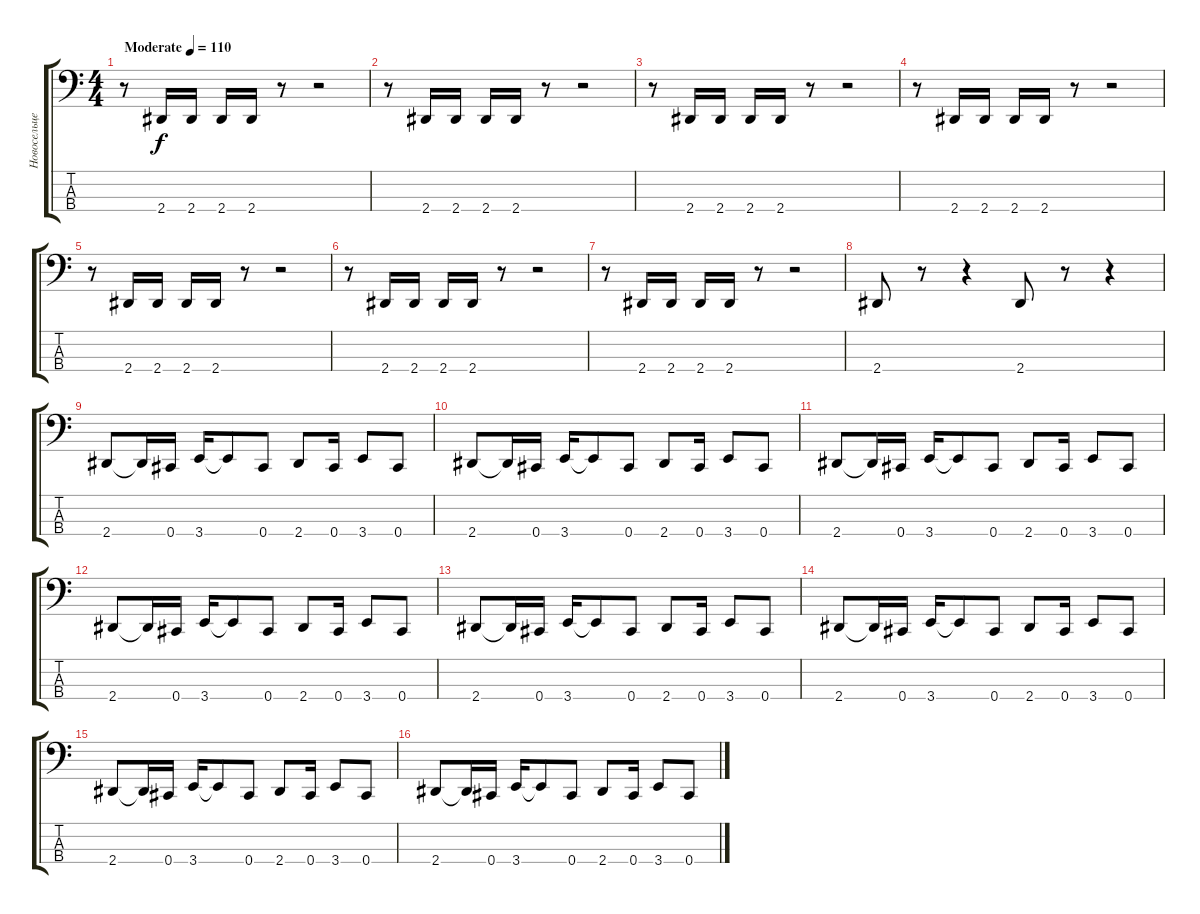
\track ("Новосельцев" "Новосельце") {instrument electricbasspick}
\staff {score tabs}
\tuning (E2 B1 Gb1 Db1) {hide}
\ts (4 4)
\tempo (110 "Moderate")
\clef f4
\ks c
r.8{dy f instrument electricbasspick} 2.4.16 2.4.16 2.4.16 2.4.16 r.8 r.2 |
r.8 2.4.16 2.4.16 2.4.16 2.4.16 r.8 r.2 |
r.8 2.4.16 2.4.16 2.4.16 2.4.16 r.8 r.2 |
r.8 2.4.16 2.4.16 2.4.16 2.4.16 r.8 r.2 |
r.8 2.4.16 2.4.16 2.4.16 2.4.16 r.8 r.2 |
r.8 2.4.16 2.4.16 2.4.16 2.4.16 r.8 r.2 |
r.8 2.4.16 2.4.16 2.4.16 2.4.16 r.8 r.2 |
2.4.8 r.8 r.4 2.4.8 r.8 r.4 |
2.4.8 2.4{t}.16 0.4.16 3.4.16 3.4{t}.8 0.4.8 2.4.8 0.4.16 3.4.8 0.4.8 |
2.4.8 2.4{t}.16 0.4.16 3.4.16 3.4{t}.8 0.4.8 2.4.8 0.4.16 3.4.8 0.4.8 |
2.4.8 2.4{t}.16 0.4.16 3.4.16 3.4{t}.8 0.4.8 2.4.8 0.4.16 3.4.8 0.4.8 |
2.4.8 2.4{t}.16 0.4.16 3.4.16 3.4{t}.8 0.4.8 2.4.8 0.4.16 3.4.8 0.4.8 |
2.4.8 2.4{t}.16 0.4.16 3.4.16 3.4{t}.8 0.4.8 2.4.8 0.4.16 3.4.8 0.4.8 |
2.4.8 2.4{t}.16 0.4.16 3.4.16 3.4{t}.8 0.4.8 2.4.8 0.4.16 3.4.8 0.4.8 |
2.4.8 2.4{t}.16 0.4.16 3.4.16 3.4{t}.8 0.4.8 2.4.8 0.4.16 3.4.8 0.4.8 |
2.4.8 2.4{t}.16 0.4.16 3.4.16 3.4{t}.8 0.4.8 2.4.8 0.4.16 3.4.8 0.4.8
